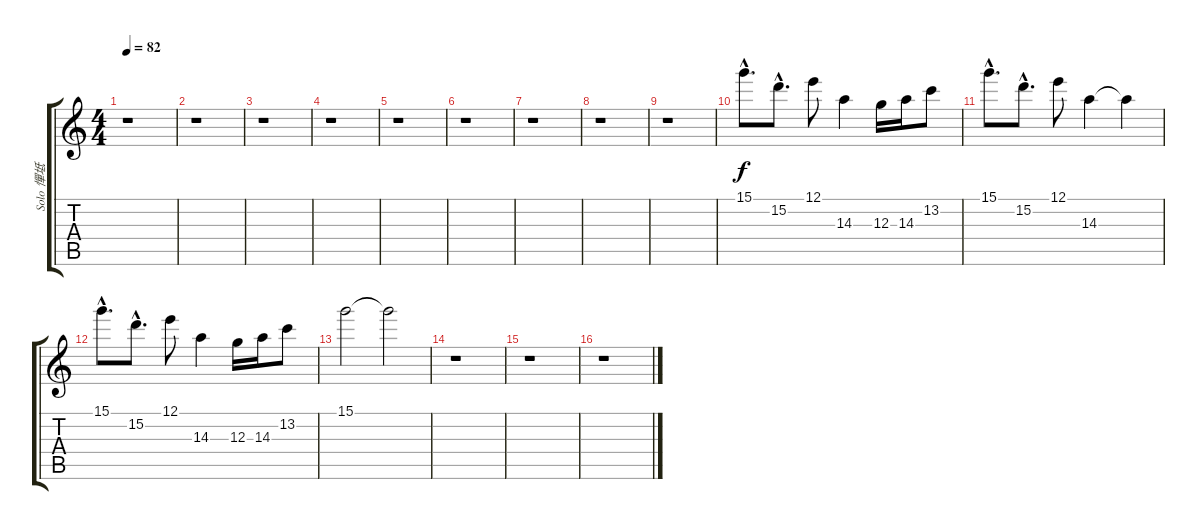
\track ("Solo 憚坻" "Solo 憚坻") {instrument distortionguitar}
\staff {score tabs}
\tuning (E4 B3 G3 D3 A2 E2) {hide}
\ts (4 4)
\tempo 82
\clef g2
\ks c
r.1{dy f} |
r.1 |
r.1 |
r.1 |
r.1 |
r.1 |
r.1 |
r.1 |
r.1 |
15.1{hac}.8{d} 15.2{hac}.8{d} 12.1.8 14.3.4 12.3.16 14.3.16 13.2.8 |
15.1{hac}.8{d} 15.2{hac}.8{d} 12.1.8 14.3.4 14.3{t}.4 |
15.1{hac}.8{d} 15.2{hac}.8{d} 12.1.8 14.3.4 12.3.16 14.3.16 13.2.8 |
15.1.2 15.1{t}.2 |
r.1 |
r.1 |
r.1
